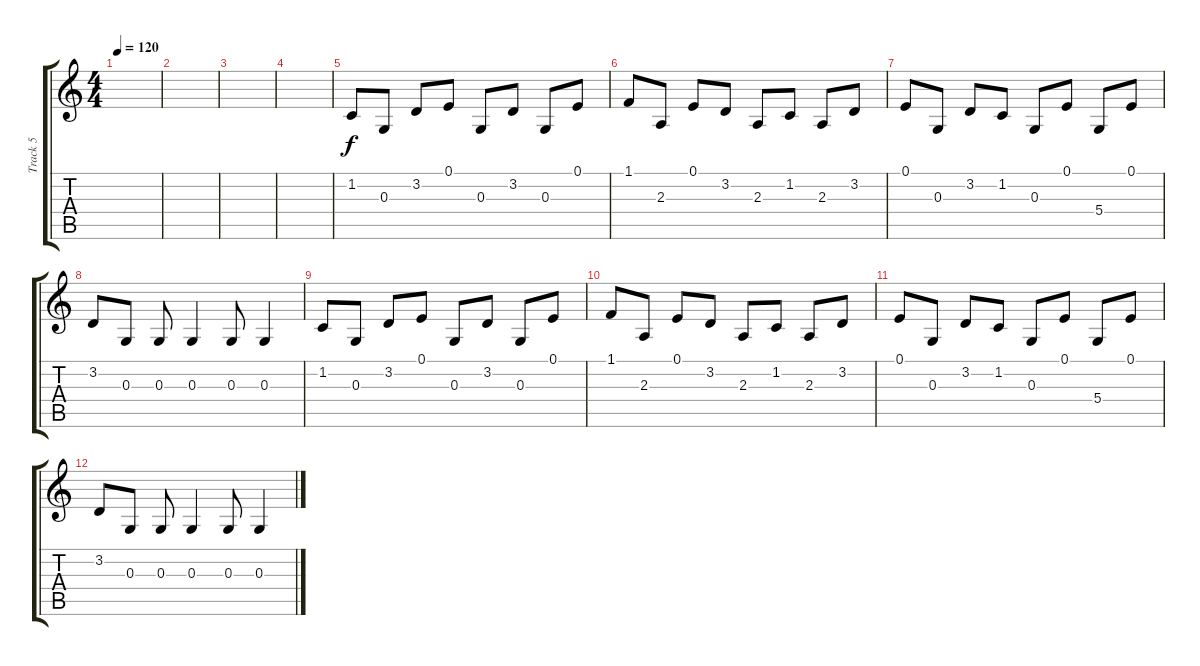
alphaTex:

\track ("Track 5" "Track 5") {instrument violin}
\staff {score tabs}
\tuning (E4 B3 G3 D3 A2 E2) {hide}
\ts (4 4)
\tempo 120
\clef g2
\ks c
|
|
|
|
1.2.8 0.3.8 3.2.8 0.1.8 0.3.8 3.2.8 0.3.8 0.1.8 |
1.1.8 2.3.8 0.1.8 3.2.8 2.3.8 1.2.8 2.3.8 3.2.8 |
0.1.8 0.3.8 3.2.8 1.2.8 0.3.8 0.1.8 5.4.8 0.1.8 |
3.2.8 0.3.8 0.3.8 0.3.4 0.3.8 0.3.4 |
1.2.8 0.3.8 3.2.8 0.1.8 0.3.8 3.2.8 0.3.8 0.1.8 |
1.1.8 2.3.8 0.1.8 3.2.8 2.3.8 1.2.8 2.3.8 3.2.8 |
0.1.8 0.3.8 3.2.8 1.2.8 0.3.8 0.1.8 5.4.8 0.1.8 |
3.2.8 0.3.8 0.3.8 0.3.4 0.3.8 0.3.4
